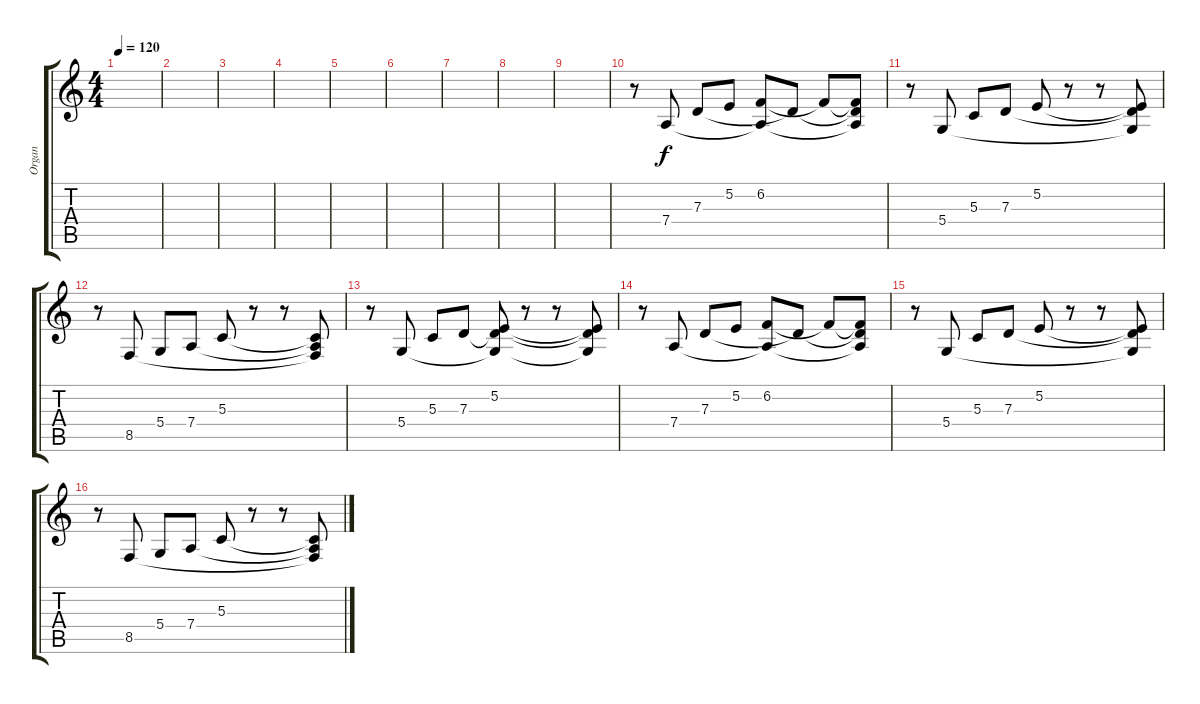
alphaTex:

\track ("Organ" "Organ") {instrument electricpiano1}
\staff {score tabs}
\tuning (E4 B3 G3 D3 A2 E2) {hide}
\ts (4 4)
\tempo 120
\clef g2
\ks c
|
|
|
|
|
|
|
|
|
r.8 7.4.8 7.3.8 5.2.8 (6.2 7.4{t}).8 7.3{t}.8 6.2{t}.8 (6.2{t} 7.3{t} 7.4{t}).8 |
r.8 5.4.8 5.3.8 7.3.8 5.2.8 r.8 r.8 (5.2{t} 7.3{t} 5.4{t}).8 |
r.8 8.5.8 5.4.8 7.4.8 5.3.8 r.8 r.8 (5.3{t} 7.4{t} 8.5{t}).8 |
r.8 5.4.8 5.3.8 7.3.8 (5.2 7.3{t} 5.4{t}).8 r.8 r.8 (5.2{t} 7.3{t} 5.4{t}).8 |
r.8 7.4.8 7.3.8 5.2.8 (6.2 7.4{t}).8 7.3{t}.8 6.2{t}.8 (6.2{t} 7.3{t} 7.4{t}).8 |
r.8 5.4.8 5.3.8 7.3.8 5.2.8 r.8 r.8 (5.2{t} 7.3{t} 5.4{t}).8 |
r.8 8.5.8 5.4.8 7.4.8 5.3.8 r.8 r.8 (5.3{t} 7.4{t} 8.5{t}).8
